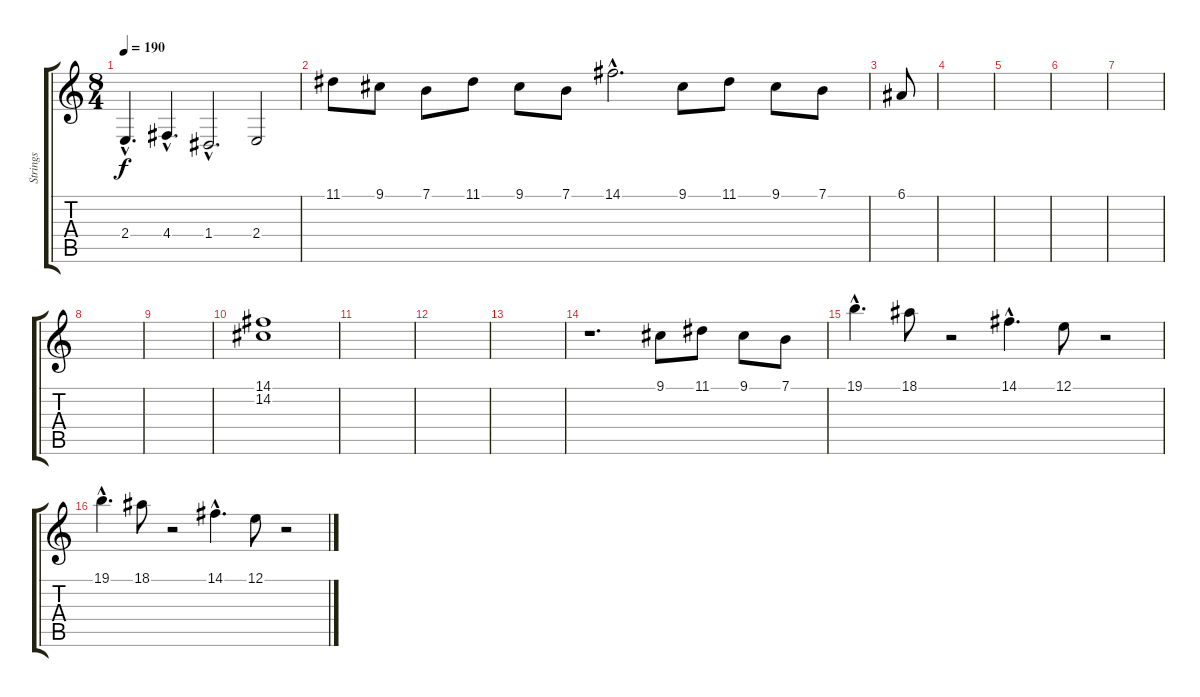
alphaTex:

\track ("Strings" "Strings") {instrument tremolostrings}
\staff {score tabs}
\tuning (E4 B3 G3 D3 A2 E2) {hide}
\ts (8 4)
\tempo 190
\clef g2
\ks c
2.4{hac}.4{d dy f} 4.4{hac}.4{d} 1.4{hac}.2{d} 2.4.2 |
11.1.8 9.1.8 7.1.8 11.1.8 9.1.8 7.1.8 14.1{hac}.2{d} 9.1.8 11.1.8 9.1.8 7.1.8 |
6.1.8 |
|
|
|
|
|
|
(14.1 14.2).1 |
|
|
|
r.1{d} 9.1.8 11.1.8 9.1.8 7.1.8 |
19.1{hac}.4{d} 18.1.8 r.2 14.1{hac}.4{d} 12.1.8 r.2 |
19.1{hac}.4{d} 18.1.8 r.2 14.1{hac}.4{d} 12.1.8 r.2
